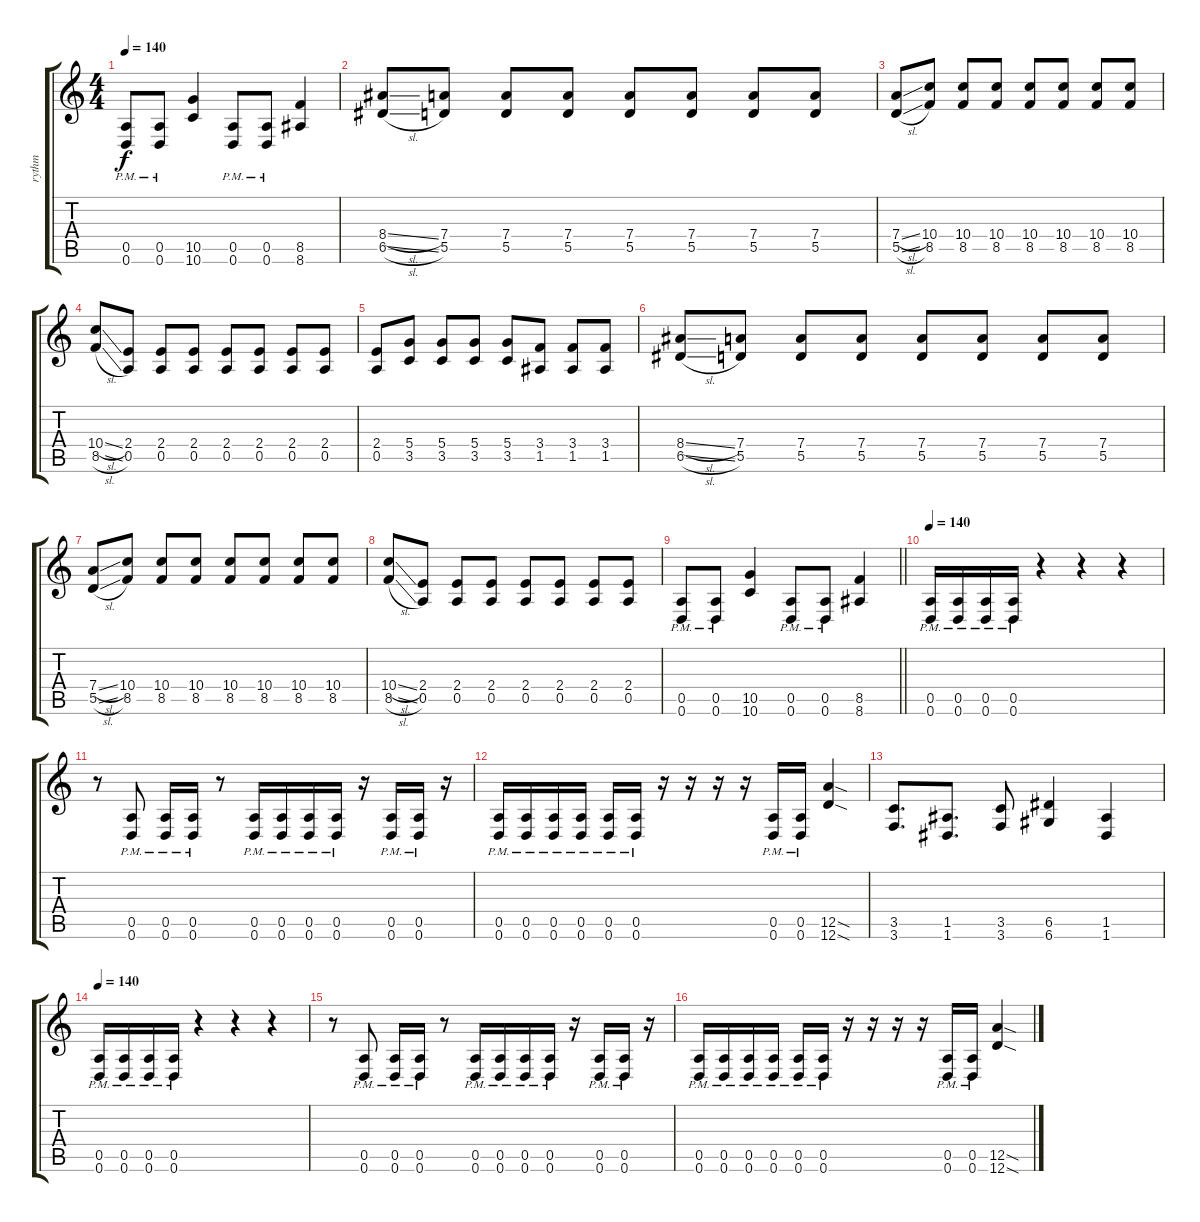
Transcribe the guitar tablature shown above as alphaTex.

\track ("rythm" "rythm") {instrument distortionguitar}
\staff {score tabs}
\tuning (E4 B3 G3 D3 A2 D2) {hide}
\ts (4 4)
\tempo 140
\clef g2
\ks c
(0.5{pm} 0.6{pm}).8{dy f} (0.5{pm} 0.6{pm}).8 (10.5 10.6).4 (0.5{pm} 0.6{pm}).8 (0.5{pm} 0.6{pm}).8 (8.5 8.6).4 |
(8.4{sl} 6.5{sl}).8 (7.4 5.5).8 (7.4 5.5).8 (7.4 5.5).8 (7.4 5.5).8 (7.4 5.5).8 (7.4 5.5).8 (7.4 5.5).8 |
(7.4{sl} 5.5{sl}).8 (10.4 8.5).8 (10.4 8.5).8 (10.4 8.5).8 (10.4 8.5).8 (10.4 8.5).8 (10.4 8.5).8 (10.4 8.5).8 |
(10.4{sl} 8.5{sl}).8 (2.4 0.5).8 (2.4 0.5).8 (2.4 0.5).8 (2.4 0.5).8 (2.4 0.5).8 (2.4 0.5).8 (2.4 0.5).8 |
(2.4 0.5).8 (5.4 3.5).8 (5.4 3.5).8 (5.4 3.5).8 (5.4 3.5).8 (3.4 1.5).8 (3.4 1.5).8 (3.4 1.5).8 |
(8.4{sl} 6.5{sl}).8 (7.4 5.5).8 (7.4 5.5).8 (7.4 5.5).8 (7.4 5.5).8 (7.4 5.5).8 (7.4 5.5).8 (7.4 5.5).8 |
(7.4{sl} 5.5{sl}).8 (10.4 8.5).8 (10.4 8.5).8 (10.4 8.5).8 (10.4 8.5).8 (10.4 8.5).8 (10.4 8.5).8 (10.4 8.5).8 |
(10.4{sl} 8.5{sl}).8 (2.4 0.5).8 (2.4 0.5).8 (2.4 0.5).8 (2.4 0.5).8 (2.4 0.5).8 (2.4 0.5).8 (2.4 0.5).8 |
\barLineRight lightlight
(0.5{pm} 0.6{pm}).8 (0.5{pm} 0.6{pm}).8 (10.5 10.6).4 (0.5{pm} 0.6{pm}).8 (0.5{pm} 0.6{pm}).8 (8.5 8.6).4 |
\tempo 140
(0.5{pm} 0.6{pm}).16 (0.5{pm} 0.6{pm}).16 (0.5{pm} 0.6{pm}).16 (0.5{pm} 0.6{pm}).16 r.4 r.4 r.4 |
r.8 (0.5{pm} 0.6{pm}).8 (0.5{pm} 0.6{pm}).16 (0.5{pm} 0.6{pm}).16 r.8 (0.5{pm} 0.6{pm}).16 (0.5{pm} 0.6{pm}).16 (0.5{pm} 0.6{pm}).16 (0.5{pm} 0.6{pm}).16 r.16 (0.5{pm} 0.6{pm}).16 (0.5{pm} 0.6{pm}).16 r.16 |
(0.5{pm} 0.6{pm}).16 (0.5{pm} 0.6{pm}).16 (0.5{pm} 0.6{pm}).16 (0.5{pm} 0.6{pm}).16 (0.5{pm} 0.6{pm}).16 (0.5{pm} 0.6{pm}).16 r.16 r.16 r.16 r.16 (0.5{pm} 0.6{pm}).16 (0.5{pm} 0.6{pm}).16 (12.5{sod} 12.6{sod}).4 |
(3.5 3.6).8{d} (1.5 1.6).8{d} (3.5 3.6).8 (6.5 6.6).4 (1.5 1.6).4 |
\tempo 140
(0.5{pm} 0.6{pm}).16 (0.5{pm} 0.6{pm}).16 (0.5{pm} 0.6{pm}).16 (0.5{pm} 0.6{pm}).16 r.4 r.4 r.4 |
r.8 (0.5{pm} 0.6{pm}).8 (0.5{pm} 0.6{pm}).16 (0.5{pm} 0.6{pm}).16 r.8 (0.5{pm} 0.6{pm}).16 (0.5{pm} 0.6{pm}).16 (0.5{pm} 0.6{pm}).16 (0.5{pm} 0.6{pm}).16 r.16 (0.5{pm} 0.6{pm}).16 (0.5{pm} 0.6{pm}).16 r.16 |
(0.5{pm} 0.6{pm}).16 (0.5{pm} 0.6{pm}).16 (0.5{pm} 0.6{pm}).16 (0.5{pm} 0.6{pm}).16 (0.5{pm} 0.6{pm}).16 (0.5{pm} 0.6{pm}).16 r.16 r.16 r.16 r.16 (0.5{pm} 0.6{pm}).16 (0.5{pm} 0.6{pm}).16 (12.5{sod} 12.6{sod}).4
